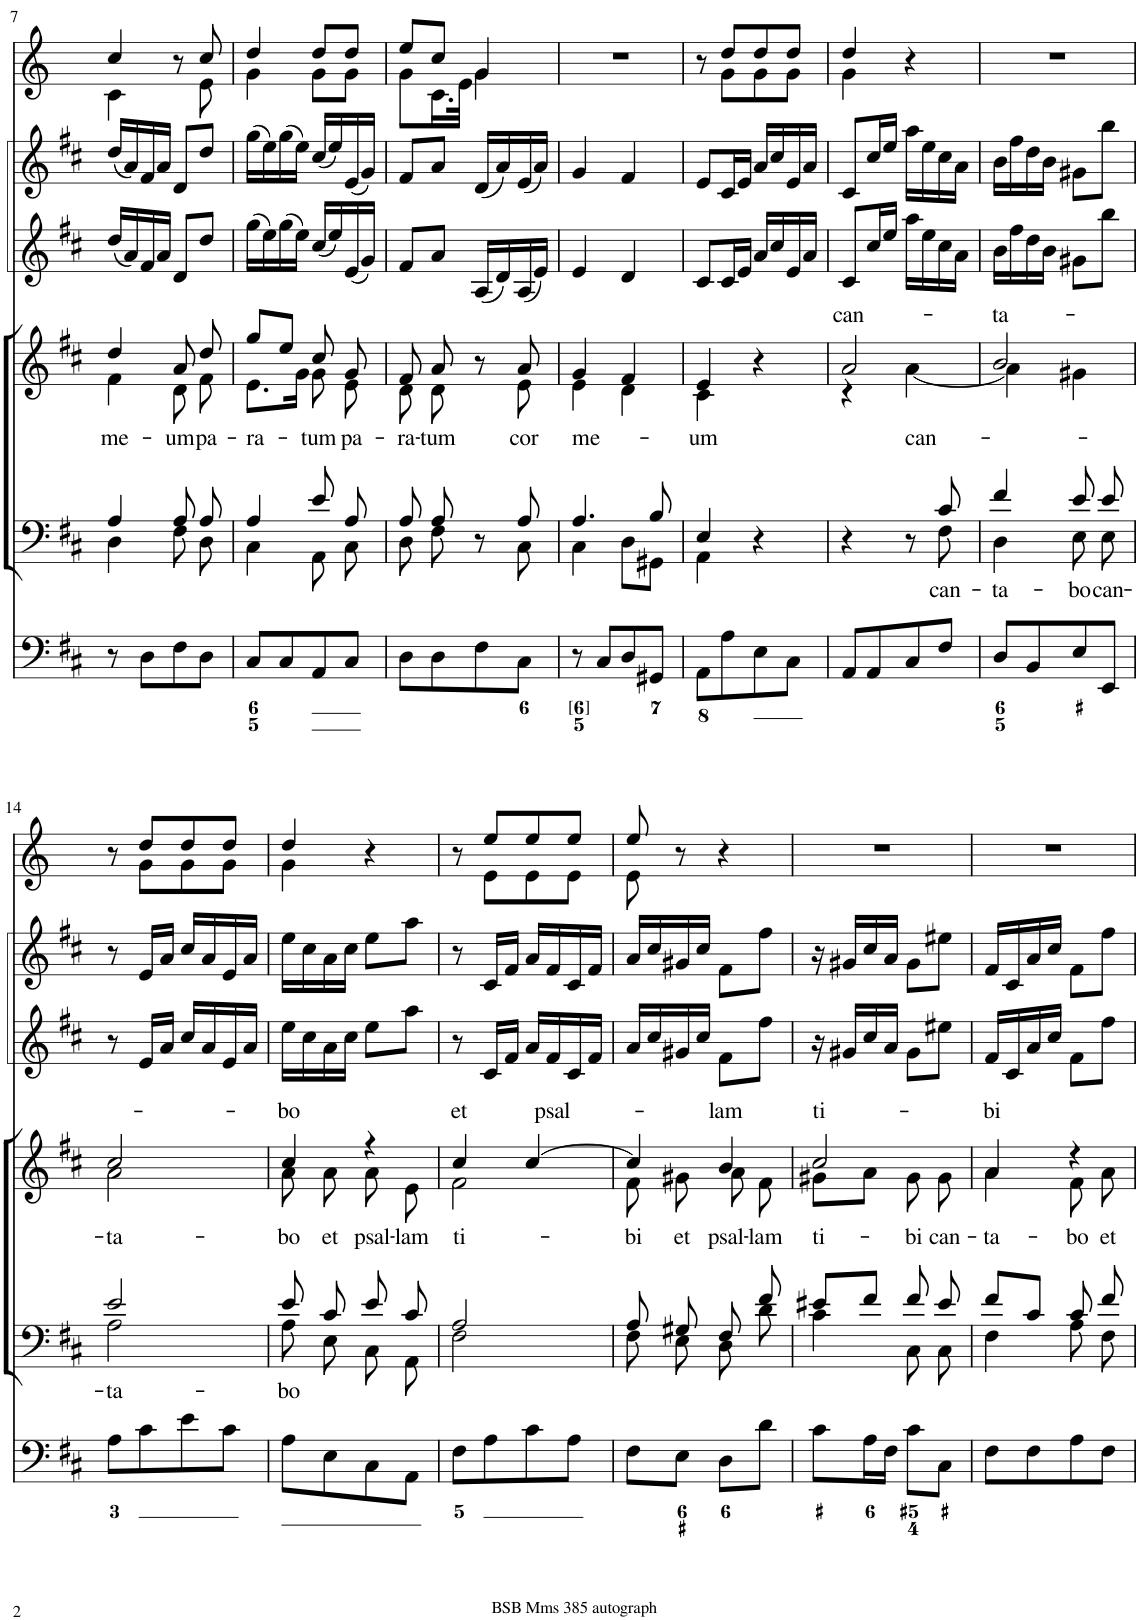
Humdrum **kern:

**kern	**kern	**text	**kern	**text	**kern	**kern	**kern
*part6	*part5	*part5	*part4	*part4	*part3	*part2	*part1
*staff6	*staff5	*staff5	*staff4	*staff4	*staff3	*staff2	*staff1
*I"Organ	*I"Voice	*	*I"Voice	*	*I"Violin	*I"Violini	*I"Clarini in D
*	*	*	*	*	*I'Vln	*I'Vln	*
!!LO:PB:g=z
*clefF4	*clefF4	*	*clefG2	*	*clefG2	*clefG2	*clefG2
*	*	*	*	*	*	*	*Trd-1c-2
*k[f#c#]	*k[f#c#]	*	*k[f#c#]	*	*k[f#c#]	*k[f#c#]	*k[]
*M2/4	*M2/4	*	*M2/4	*	*M2/4	*M2/4	*M2/4
=7	=7	=7	=7	=7	=7	=7	=7
*	*^	*	*	*	*	*	*
!	!	!	!	!	!LO:LY:b	!	!	!
*	*	*	*	*^	*	*	*	*^
8r	4A/	4D\	.	4dd/	4f#\	me-	(16dd/LL	(16dd/LL	4cc/	4c\
.	.	.	.	.	.	.	16a/)	16a/)	.	.
8D\L	.	.	.	.	.	.	16f#/	16f#/	.	.
.	.	.	.	.	.	.	16a/JJ	16a/JJ	.	.
!	!	!	!	!	!	!LO:LY:b	!	!	!	!
8F#\	8A/	8F#\	.	8a/	8d\	-um	8d/L	8d/L	8r	8ryy
!	!	!	!	!	!	!LO:LY:b	!	!	!	!
8D\J	8A/	8D\	.	8dd/	8f#\	pa-	8dd/J	8dd/J	8cc/	8e\
=8	=8	=8	=8	=8	=8	=8	=8	=8	=8	=8
!	!	!	!	!	!	!LO:LY:b	!	!	!	!
8C#/L	4A/	4C#\	.	8gg/L	8.e\L	-ra-	(16gg\LL	(16gg\LL	4dd/	4g\
.	.	.	.	.	.	.	16ee\)	16ee\)	.	.
8C#/	.	.	.	8ee/J	.	.	(16gg\	(16gg\	.	.
.	.	.	.	.	16g\Jk	.	16ee\JJ)	16ee\JJ)	.	.
!	!	!	!	!	!	!LO:LY:b	!	!	!	!
8AA/	8e/	8AA\	.	8cc#/	8g\	-tum	(16cc#/LL	(16cc#/LL	8dd/L	8g\L
.	.	.	.	.	.	.	16ee/)	16ee/)	.	.
!	!	!	!	!	!	!LO:LY:b	!	!	!	!
8C#/J	8A/	8C#\	.	8g/	8e\	pa-	(16e/	(16e/	8dd/J	8g\J
.	.	.	.	.	.	.	16g/JJ)	16g/JJ)	.	.
=9	=9	=9	=9	=9	=9	=9	=9	=9	=9	=9
!	!	!	!	!	!	!LO:LY:b	!	!	!	!
8D\L	8A/	8D\	.	8f#/	8d\	-ra-	8f#/L	8f#/L	8ee/L	8g\L
!	!	!	!	!	!	!LO:LY:b	!	!	!	!
8D\	8A/	8F#\	.	8a/	8d\	-tum	8a/J	8a/J	8cc/J	16.c\L
.	.	.	.	.	.	.	.	.	.	32e\JJk
8F#\	8r	8ryy	.	8r	8ryy	.	(16A/LL	(16d/LL	4g/	4g\
.	.	.	.	.	.	.	16d/)	16a/)	.	.
!	!	!	!	!	!	!LO:LY:b	!	!	!	!
8C#\J	8A/	8C#\	.	8a/	8e\	cor	(16A/	(16e/	.	.
.	.	.	.	.	.	.	16e/JJ)	16a/JJ)	.	.
*	*	*	*	*	*	*	*	*	*v	*v
=10	=10	=10	=10	=10	=10	=10	=10	=10	=10
!	!	!	!	!	!	!LO:LY:b	!	!	!
8r	4.A/	4C#\	.	4g/	4e\	me-	4e/	4g/	2r
8C#/L	.	.	.	.	.	.	.	.	.
8D/	.	8D\L	.	4f#/	4d\	.	4d/	4f#/	.
8GG#X/J	8B/	8GG#X\J	.	.	.	.	.	.	.
=11	=11	=11	=11	=11	=11	=11	=11	=11	=11
!	!	!	!	!	!	!LO:LY:b	!	!	!
*	*	*	*	*	*	*	*	*	*^
8AA\L	4E/	4AA\	.	4e/	4c#\	-um	8c#/L	8e/L	8r	8ryy
8A\	.	.	.	.	.	.	16c#/L	16c#/L	8dd/L	8g\L
.	.	.	.	.	.	.	16e/JJ	16e/JJ	.	.
8E\	4r	4ryy	.	4r	4ryy	.	16a/LL	16a/LL	8dd/	8g\
.	.	.	.	.	.	.	16cc#/	16cc#/	.	.
8C#\J	.	.	.	.	.	.	16e/	16e/	8dd/J	8g\J
.	.	.	.	.	.	.	16a/JJ	16a/JJ	.	.
=12	=12	=12	=12	=12	=12	=12	=12	=12	=12	=12
!	!	!	!	!	!	!LO:LY:a	!	!	!	!
8AA/L	4r	4.ryy	.	2a/	4r	can-	8c#/L	8c#/L	4dd/	4g\
8AA/	.	.	.	.	.	.	16cc#/L	16cc#/L	.	.
.	.	.	.	.	.	.	16ee/JJ	16ee/JJ	.	.
!	!	!	!	!	!	!LO:LY:b	!	!	!	!
8C#/	8r	.	.	.	[4a\	can-	16aa\LL	16aa\LL	4r	4ryy
.	.	.	.	.	.	.	16ee\	16ee\	.	.
!	!	!	!LO:LY:b	!	!	!	!	!	!	!
8F#/J	8c#/	8F#\	can-	.	.	.	16cc#\	16cc#\	.	.
.	.	.	.	.	.	.	16a\JJ	16a\JJ	.	.
*	*	*	*	*	*	*	*	*	*v	*v
=13	=13	=13	=13	=13	=13	=13	=13	=13	=13
!	!	!	!LO:LY:b	!	!	!LO:LY:a	!	!	!
8D/L	4f#/	4D\	-ta-	2b/	4a\]	-ta-	16b\LL	16b\LL	2r
.	.	.	.	.	.	.	16ff#\	16ff#\	.
8BB/	.	.	.	.	.	.	16dd\	16dd\	.
.	.	.	.	.	.	.	16b\JJ	16b\JJ	.
!	!	!	!LO:LY:b	!	!	!	!	!	!
8E/	8e/	8E\	-bo	.	4g#X\	.	8g#X\L	8g#X\L	.
!	!	!	!LO:LY:b	!	!	!	!	!	!
8EE/J	8e/	8E\	can-	.	.	.	8bb\J	8bb\J	.
!!LO:LB:g=z
=14	=14	=14	=14	=14	=14	=14	=14	=14	=14
!	!	!	!LO:LY:b	!	!	!LO:LY:b	!	!	!
*	*	*	*	*	*	*	*	*	*^
8A\L	2e/	2A\	-ta-	2cc#/	2a\	-ta-	8r	8r	8r	8ryy
8c#\	.	.	.	.	.	.	16e/LL	16e/LL	8dd/L	8g\L
.	.	.	.	.	.	.	16a/JJ	16a/JJ	.	.
8e\	.	.	.	.	.	.	16cc#/LL	16cc#/LL	8dd/	8g\
.	.	.	.	.	.	.	16a/	16a/	.	.
8c#\J	.	.	.	.	.	.	16e/	16e/	8dd/J	8g\J
.	.	.	.	.	.	.	16a/JJ	16a/JJ	.	.
=15	=15	=15	=15	=15	=15	=15	=15	=15	=15	=15
!	!	!	!LO:LY:b	!	!	!LO:LY:a	!	!	!	!
!	!	!	!	!	!	!LO:LY:b	!	!	!	!
8A\L	8e/	8A\	-bo	4cc#/	8a\	-bo	16ee\LL	16ee\LL	4dd/	4g\
.	.	.	.	.	.	.	16cc#\	16cc#\	.	.
!	!	!	!	!	!	!LO:LY:b	!	!	!	!
8E\	8c#/	8E\	.	.	8a\	et	16a\	16a\	.	.
.	.	.	.	.	.	.	16cc#\JJ	16cc#\JJ	.	.
!	!	!	!	!	!	!LO:LY:b	!	!	!	!
8C#\	8e/	8C#\	.	4r	8a\	psal-	8ee\L	8ee\L	4r	4ryy
!	!	!	!	!	!	!LO:LY:b	!	!	!	!
8AA\J	8c#/	8AA\	.	.	8e\	-lam	8aa\J	8aa\J	.	.
=16	=16	=16	=16	=16	=16	=16	=16	=16	=16	=16
!	!	!	!	!	!	!LO:LY:a	!	!	!	!
!	!	!	!	!	!	!LO:LY:b	!	!	!	!
8F#\L	2A/	2F#\	.	4cc#/	2f#\	ti-	8r	8r	8r	8ryy
8A\	.	.	.	.	.	.	16c#/LL	16c#/LL	8ee/L	8e\L
.	.	.	.	.	.	.	16f#/JJ	16f#/JJ	.	.
!	!	!	!	!	!	!LO:LY:a	!	!	!	!
8c#\	.	.	.	[4cc#/	.	psal-	16a/LL	16a/LL	8ee/	8e\
.	.	.	.	.	.	.	16f#/	16f#/	.	.
8A\J	.	.	.	.	.	.	16c#/	16c#/	8ee/J	8e\J
.	.	.	.	.	.	.	16f#/JJ	16f#/JJ	.	.
=17	=17	=17	=17	=17	=17	=17	=17	=17	=17	=17
!	!	!	!	!	!	!LO:LY:b	!	!	!	!
8F#\L	8A/	8F#\	.	4cc#/]	8f#\	-bi	16a/LL	16a/LL	8ee/	8e\
.	.	.	.	.	.	.	16cc#/	16cc#/	.	.
!	!	!	!	!	!	!LO:LY:b	!	!	!	!
8E\J	8G#X/	8E\	.	.	8g#X\	et	16g#X/	16g#X/	8r	4.ryy
.	.	.	.	.	.	.	16cc#/JJ	16cc#/JJ	.	.
!	!	!	!	!	!	!LO:LY:a	!	!	!	!
!	!	!	!	!	!	!LO:LY:b	!	!	!	!
8D\L	8F#/	8D\	.	4b/	8a\	psal-	8f#\L	8f#\L	4r	.
!	!	!	!	!	!	!LO:LY:b	!	!	!	!
8d\J	8f#/	8d\	.	.	8f#\	-lam	8ff#\J	8ff#\J	.	.
*	*	*	*	*	*	*	*	*	*v	*v
=18	=18	=18	=18	=18	=18	=18	=18	=18	=18
!	!	!	!	!	!	!LO:LY:a	!	!	!
!	!	!	!	!	!	!LO:LY:b	!	!	!
8c#\L	8e#X/L	4c#\	.	2cc#/	8g#X\L	ti-	16r	16r	2r
.	.	.	.	.	.	.	16g#X/LL	16g#X/LL	.
16A\L	8f#/J	.	.	.	8a\J	.	16cc#/	16cc#/	.
16F#\JJ	.	.	.	.	.	.	16a/JJ	16a/JJ	.
!	!	!	!	!	!	!LO:LY:b	!	!	!
8c#\L	8f#/	8C#\	.	.	8g#\	-bi	8g#\L	8g#\L	.
!	!	!	!	!	!	!LO:LY:b	!	!	!
8C#\J	8e#/	8C#\	.	.	8g#\	can-	8ee#X\J	8ee#X\J	.
=19	=19	=19	=19	=19	=19	=19	=19	=19	=19
!	!	!	!	!	!	!LO:LY:a	!	!	!
!	!	!	!	!	!	!LO:LY:b	!	!	!
8F#\L	8f#/L	4F#\	.	4a/	4a\	-ta-	16f#/LL	16f#/LL	2r
.	.	.	.	.	.	.	16c#/	16c#/	.
8F#\	8c#/J	.	.	.	.	.	16a/	16a/	.
.	.	.	.	.	.	.	16cc#/JJ	16cc#/JJ	.
!	!	!	!	!	!	!LO:LY:b	!	!	!
8A\	8c#/	8A\	.	4r	8f#\	-bo	8f#\L	8f#\L	.
!	!	!	!	!	!	!LO:LY:b	!	!	!
8F#\J	8f#/	8F#\	.	.	8a\	et	8ff#\J	8ff#\J	.
*	*v	*v	*	*	*	*	*	*	*
*	*	*	*v	*v	*	*	*	*
=	=	=	=	=	=	=	=
*-	*-	*-	*-	*-	*-	*-	*-
